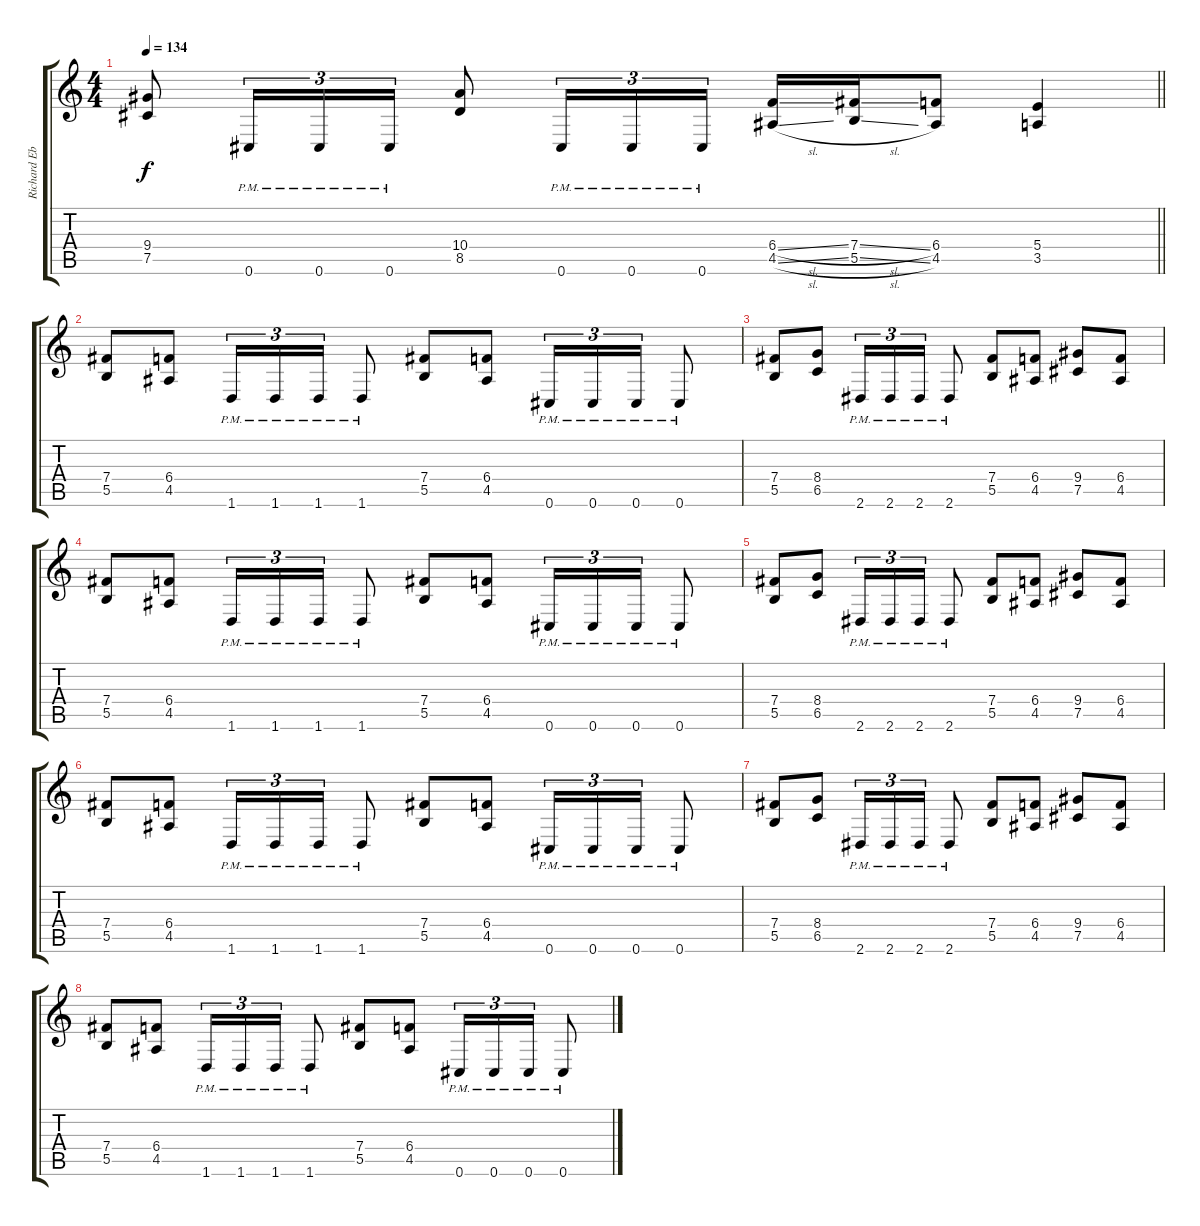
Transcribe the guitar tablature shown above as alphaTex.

\track ("Richard Ebisch (Lead)" "Richard Eb") {instrument distortionguitar}
\staff {score tabs}
\tuning (Db4 Ab3 E3 B2 Gb2 Db2) {hide}
\ts (4 4)
\tempo 134
\clef g2
\barLineRight lightlight
\ks c
(9.4 7.5).8{dy f} 0.6{pm}.16{tu (3 2)} 0.6{pm}.16{tu (3 2)} 0.6{pm}.16{tu (3 2)} (10.4 8.5).8 0.6{pm}.16{tu (3 2)} 0.6{pm}.16{tu (3 2)} 0.6{pm}.16{tu (3 2)} (6.4{sl} 4.5{sl}).16 (7.4{sl} 5.5{sl}).16 (6.4 4.5).8 (5.4 3.5).4 |
(7.4 5.5).8 (6.4 4.5).8 1.6{pm}.16{tu (3 2)} 1.6{pm}.16{tu (3 2)} 1.6{pm}.16{tu (3 2)} 1.6{pm}.8 (7.4 5.5).8 (6.4 4.5).8 0.6{pm}.16{tu (3 2)} 0.6{pm}.16{tu (3 2)} 0.6{pm}.16{tu (3 2)} 0.6{pm}.8 |
(7.4 5.5).8 (8.4 6.5).8 2.6{pm}.16{tu (3 2)} 2.6{pm}.16{tu (3 2)} 2.6{pm}.16{tu (3 2)} 2.6{pm}.8 (7.4 5.5).8 (6.4 4.5).8 (9.4 7.5).8 (6.4 4.5).8 |
(7.4 5.5).8 (6.4 4.5).8 1.6{pm}.16{tu (3 2)} 1.6{pm}.16{tu (3 2)} 1.6{pm}.16{tu (3 2)} 1.6{pm}.8 (7.4 5.5).8 (6.4 4.5).8 0.6{pm}.16{tu (3 2)} 0.6{pm}.16{tu (3 2)} 0.6{pm}.16{tu (3 2)} 0.6{pm}.8 |
(7.4 5.5).8 (8.4 6.5).8 2.6{pm}.16{tu (3 2)} 2.6{pm}.16{tu (3 2)} 2.6{pm}.16{tu (3 2)} 2.6{pm}.8 (7.4 5.5).8 (6.4 4.5).8 (9.4 7.5).8 (6.4 4.5).8 |
(7.4 5.5).8 (6.4 4.5).8 1.6{pm}.16{tu (3 2)} 1.6{pm}.16{tu (3 2)} 1.6{pm}.16{tu (3 2)} 1.6{pm}.8 (7.4 5.5).8 (6.4 4.5).8 0.6{pm}.16{tu (3 2)} 0.6{pm}.16{tu (3 2)} 0.6{pm}.16{tu (3 2)} 0.6{pm}.8 |
(7.4 5.5).8 (8.4 6.5).8 2.6{pm}.16{tu (3 2)} 2.6{pm}.16{tu (3 2)} 2.6{pm}.16{tu (3 2)} 2.6{pm}.8 (7.4 5.5).8 (6.4 4.5).8 (9.4 7.5).8 (6.4 4.5).8 |
(7.4 5.5).8 (6.4 4.5).8 1.6{pm}.16{tu (3 2)} 1.6{pm}.16{tu (3 2)} 1.6{pm}.16{tu (3 2)} 1.6{pm}.8 (7.4 5.5).8 (6.4 4.5).8 0.6{pm}.16{tu (3 2)} 0.6{pm}.16{tu (3 2)} 0.6{pm}.16{tu (3 2)} 0.6{pm}.8
